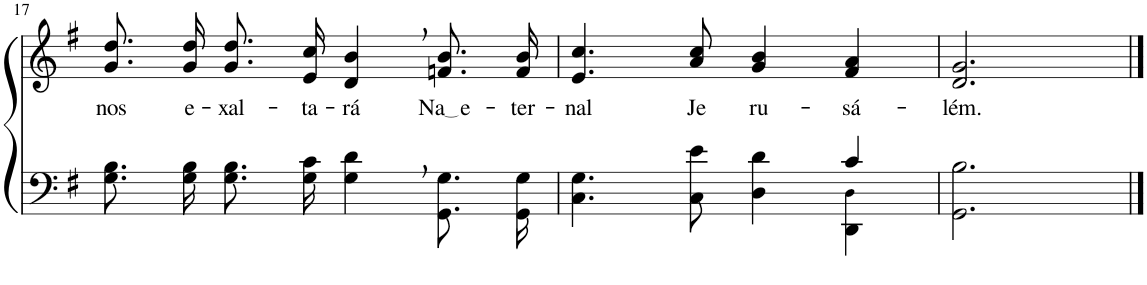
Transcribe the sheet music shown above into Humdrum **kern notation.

**kern	**kern	**text
*part2	*part1	*part1
*staff2	*staff1	*staff1
*I"Parte III e IV	*I"Parte I e II	*
!!LO:PB:g=z
*clefF4	*clefG2	*
*k[f#]	*k[f#]	*
*M4/4	*M4/4	*
=17	=17	=17
!	!	!LO:LY:b
8.G\ 8.B\L	8.g\ 8.dd\L	nos
!	!	!LO:LY:b
16G\ 16B\Jk	16g\ 16dd\Jk	e-
!	!	!LO:LY:b
8.G\ 8.B\L	8.g/ 8.dd/L	-xal-
!	!	!LO:LY:b
16G\ 16c\Jk	16e/ 16cc/Jk	-ta-
!	!	!LO:LY:b
4G\, 4d\,	4d/, 4b/,	-rá
!	!	!LO:LY:b
8.GG/ 8.G/L	8.fn/ 8.b/L	Na e
!	!	!LO:LY:b
16GG/ 16G/Jk	16f/ 16b/Jk	-ter-
=18	=18	=18
*^	*	*
!	!	!	!LO:LY:b
2.ryy	4.C\ 4.G\	4.e/ 4.cc/	-nal
!	!	!	!LO:LY:b
.	8C\ 8e\	8a/ 8cc/	Je
!	!	!	!LO:LY:b
.	4D\ 4d\	4g/ 4b/	ru-
!	!	!	!LO:LY:b
4c/	4DD\ 4D!\	4f#/ 4a/	-sá-
=19	=19	=19	=19
!	!	!	!LO:LY:b
*v	*v	*	*
2.GG\ 2.B\	2.d/ 2.g/	-lém.
==	==	==
*-	*-	*-
